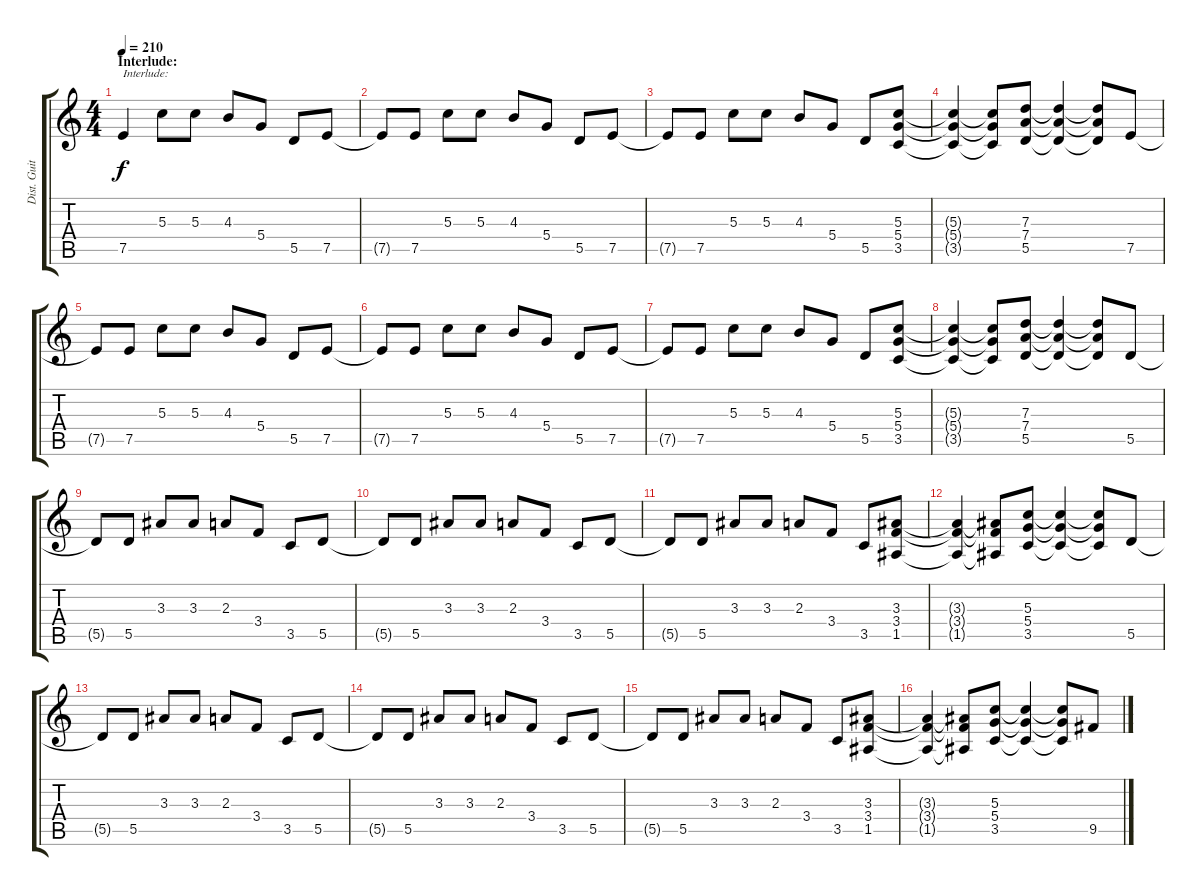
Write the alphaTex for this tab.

\track ("Dist. Guitar 2" "Dist. Guit") {instrument distortionguitar}
\staff {score tabs}
\tuning (E4 B3 G3 D3 A2 E2) {hide}
\ts (4 4)
\section ("" "Interlude:")
\tempo 210
\clef g2
\ks c
7.5.4{txt "Interlude:" dy f} 5.3.8 5.3.8 4.3.8 5.4.8 5.5.8 7.5.8 |
7.5{t}.8 7.5.8 5.3.8 5.3.8 4.3.8 5.4.8 5.5.8 7.5.8 |
7.5{t}.8 7.5.8 5.3.8 5.3.8 4.3.8 5.4.8 5.5.8 (5.3 5.4 3.5).8 |
(5.3{t} 5.4{t} 3.5{t}).4 (5.3{t} 5.4{t} 3.5{t}).8 (7.3 7.4 5.5).8 (7.3{t} 7.4{t} 5.5{t}).4 (7.3{t} 7.4{t} 5.5{t}).8 7.5.8 |
7.5{t}.8 7.5.8 5.3.8 5.3.8 4.3.8 5.4.8 5.5.8 7.5.8 |
7.5{t}.8 7.5.8 5.3.8 5.3.8 4.3.8 5.4.8 5.5.8 7.5.8 |
7.5{t}.8 7.5.8 5.3.8 5.3.8 4.3.8 5.4.8 5.5.8 (5.3 5.4 3.5).8 |
(5.3{t} 5.4{t} 3.5{t}).4 (5.3{t} 5.4{t} 3.5{t}).8 (7.3 7.4 5.5).8 (7.3{t} 7.4{t} 5.5{t}).4 (7.3{t} 7.4{t} 5.5{t}).8 5.5.8 |
5.5{t}.8 5.5.8 3.3.8 3.3.8 2.3.8 3.4.8 3.5.8 5.5.8 |
5.5{t}.8 5.5.8 3.3.8 3.3.8 2.3.8 3.4.8 3.5.8 5.5.8 |
5.5{t}.8 5.5.8 3.3.8 3.3.8 2.3.8 3.4.8 3.5.8 (3.3 3.4 1.5).8 |
(3.3{t} 3.4{t} 1.5{t}).4 (3.3{t} 3.4{t} 1.5{t}).8 (5.3 5.4 3.5).8 (5.3{t} 5.4{t} 3.5{t}).4 (5.3{t} 5.4{t} 3.5{t}).8 5.5.8 |
5.5{t}.8 5.5.8 3.3.8 3.3.8 2.3.8 3.4.8 3.5.8 5.5.8 |
5.5{t}.8 5.5.8 3.3.8 3.3.8 2.3.8 3.4.8 3.5.8 5.5.8 |
5.5{t}.8 5.5.8 3.3.8 3.3.8 2.3.8 3.4.8 3.5.8 (3.3 3.4 1.5).8 |
(3.3{t} 3.4{t} 1.5{t}).4 (3.3{t} 3.4{t} 1.5{t}).8 (5.3 5.4 3.5).8 (5.3{t} 5.4{t} 3.5{t}).4 (5.3{t} 5.4{t} 3.5{t}).8 9.5.8
